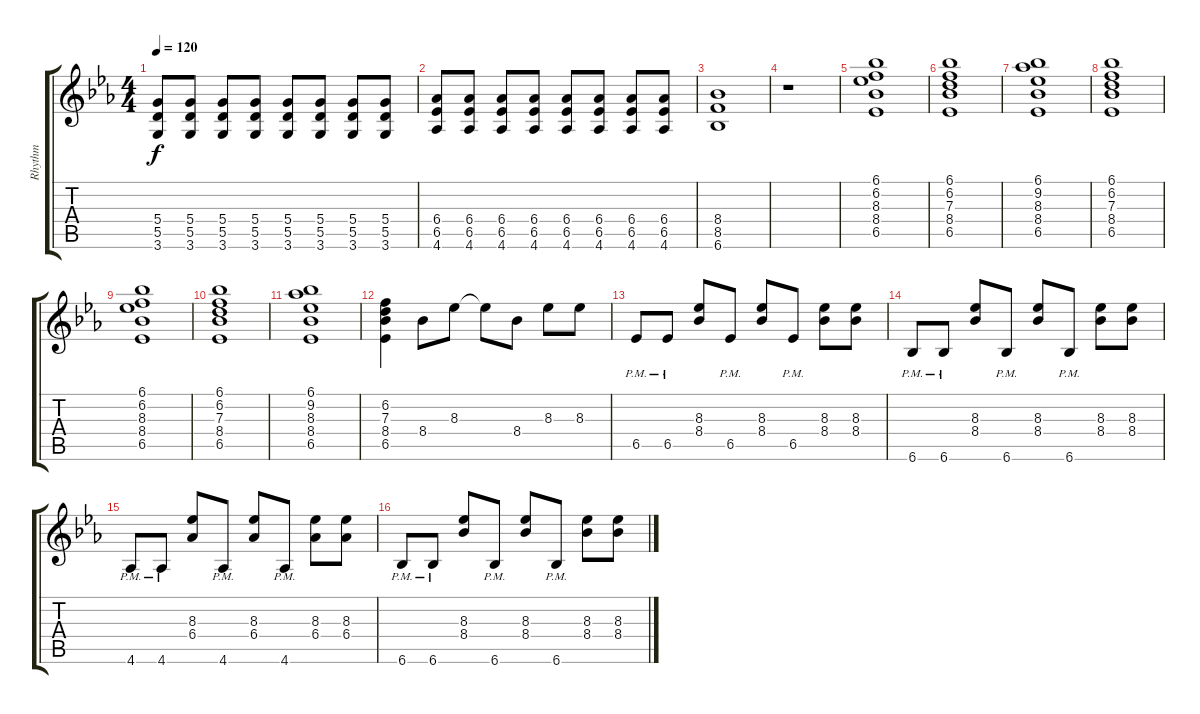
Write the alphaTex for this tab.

\track ("Rhythm" "Rhythm") {instrument electricguitarclean}
\staff {score tabs}
\tuning (E4 B3 G3 D3 A2 E2) {hide}
\ts (4 4)
\tempo 120
\clef g2
\ks eb
(5.4 5.5 3.6).8{dy f} (5.4 5.5 3.6).8 (5.4 5.5 3.6).8 (5.4 5.5 3.6).8 (5.4 5.5 3.6).8 (5.4 5.5 3.6).8 (5.4 5.5 3.6).8 (5.4 5.5 3.6).8 |
(6.4 6.5 4.6).8 (6.4 6.5 4.6).8 (6.4 6.5 4.6).8 (6.4 6.5 4.6).8 (6.4 6.5 4.6).8 (6.4 6.5 4.6).8 (6.4 6.5 4.6).8 (6.4 6.5 4.6).8 |
(8.4 8.5 6.6).1 |
r.1 |
(6.1 6.2 8.3 8.4 6.5).1 |
(6.1 6.2 7.3 8.4 6.5).1 |
(6.1 9.2 8.3 8.4 6.5).1 |
(6.1 6.2 7.3 8.4 6.5).1 |
(6.1 6.2 8.3 8.4 6.5).1 |
(6.1 6.2 7.3 8.4 6.5).1 |
(6.1 9.2 8.3 8.4 6.5).1 |
(6.2 7.3 8.4 6.5).4 8.4.8 8.3.8 8.3{t}.8 8.4.8 8.3.8 8.3.8 |
6.5{pm}.8 6.5{pm}.8 (8.3 8.4).8 6.5{pm}.8 (8.3 8.4).8 6.5{pm}.8 (8.3 8.4).8 (8.3 8.4).8 |
6.6{pm}.8 6.6{pm}.8 (8.3 8.4).8 6.6{pm}.8 (8.3 8.4).8 6.6{pm}.8 (8.3 8.4).8 (8.3 8.4).8 |
4.6{pm}.8 4.6{pm}.8 (8.3 6.4).8 4.6{pm}.8 (8.3 6.4).8 4.6{pm}.8 (8.3 6.4).8 (8.3 6.4).8 |
6.6{pm}.8 6.6{pm}.8 (8.3 8.4).8 6.6{pm}.8 (8.3 8.4).8 6.6{pm}.8 (8.3 8.4).8 (8.3 8.4).8
